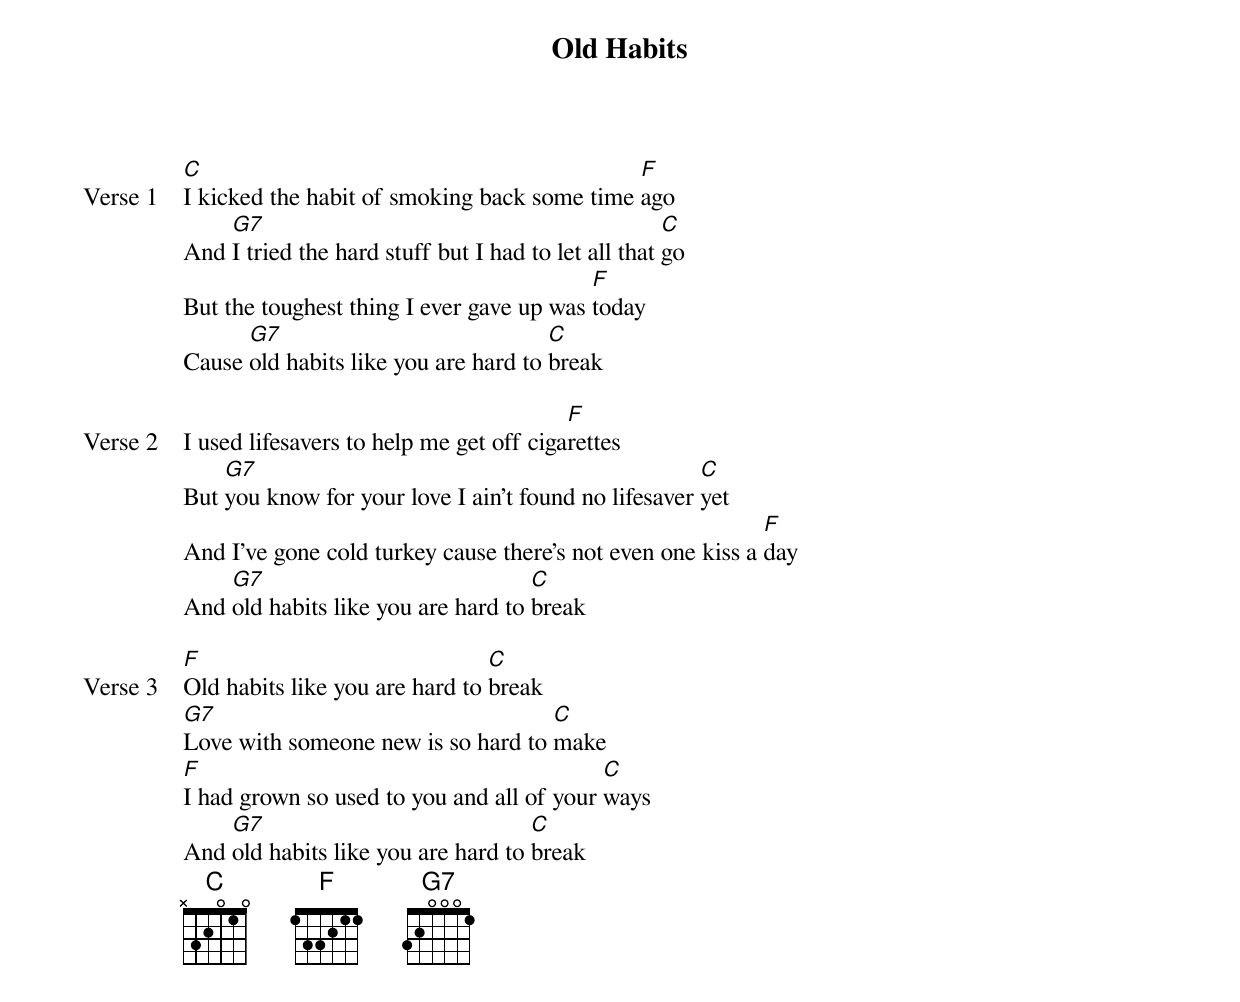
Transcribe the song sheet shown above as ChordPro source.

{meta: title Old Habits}
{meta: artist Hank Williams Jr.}

{start_of_verse: Verse 1}
[C]I kicked the habit of smoking back some time [F]ago
And [G7]I tried the hard stuff but I had to let all that [C]go
But the toughest thing I ever gave up was [F]today
Cause [G7]old habits like you are hard to [C]break
{end_of_verse}

{start_of_verse: Verse 2}
I used lifesavers to help me get off ciga[F]rettes
But [G7]you know for your love I ain't found no lifesaver [C]yet
And I've gone cold turkey cause there's not even one kiss a [F]day
And [G7]old habits like you are hard to [C]break
{end_of_verse}

{start_of_verse: Verse 3}
[F]Old habits like you are hard to [C]break
[G7]Love with someone new is so hard to [C]make
[F]I had grown so used to you and all of your [C]ways
And [G7]old habits like you are hard to [C]break
{end_of_verse}
